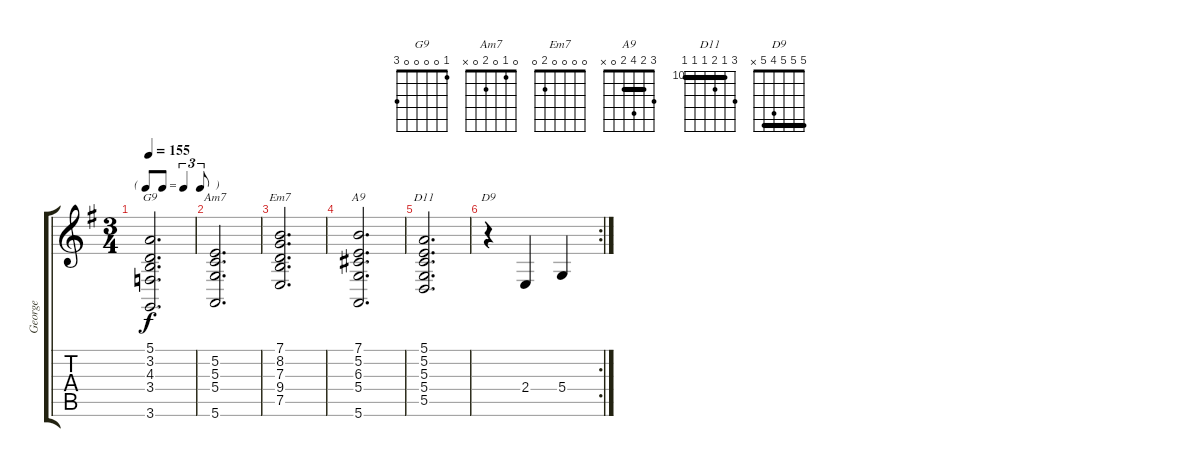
\track ("George" "George") {instrument vibraphone}
\staff {score tabs}
\tuning (E4 B3 G3 D3 A2 E2) {hide}
\chord ("G9" 1 0 0 0 0 3)
\chord ("Am7" 0 1 0 2 0 x)
\chord ("Em7" 0 0 0 0 2 0)
\chord ("A9" 3 2 4 2 0 x) {barre 2}
\chord ("D11" 12 10 11 10 10 10) {firstfret 10 barre 10}
\chord ("D9" 5 5 5 4 5 x) {barre 5}
\ts (3 4)
\tf triplet8th
\tempo 155
\clef g2
\ks eminor
(5.1 3.2 4.3 3.4 3.6).2{d ch "G9" dy f} |
(5.2 5.3 5.4 5.6).2{d ch "Am7"} |
(7.1 8.2 7.3 9.4 7.5).2{d ch "Em7"} |
(7.1 5.2 6.3 5.4 5.6).2{d ch "A9"} |
(5.1 5.2 5.3 5.4 5.5).2{d ch "D11"} |
\rc 2
r.4{ch "D9"} 2.4.4 5.4.4
